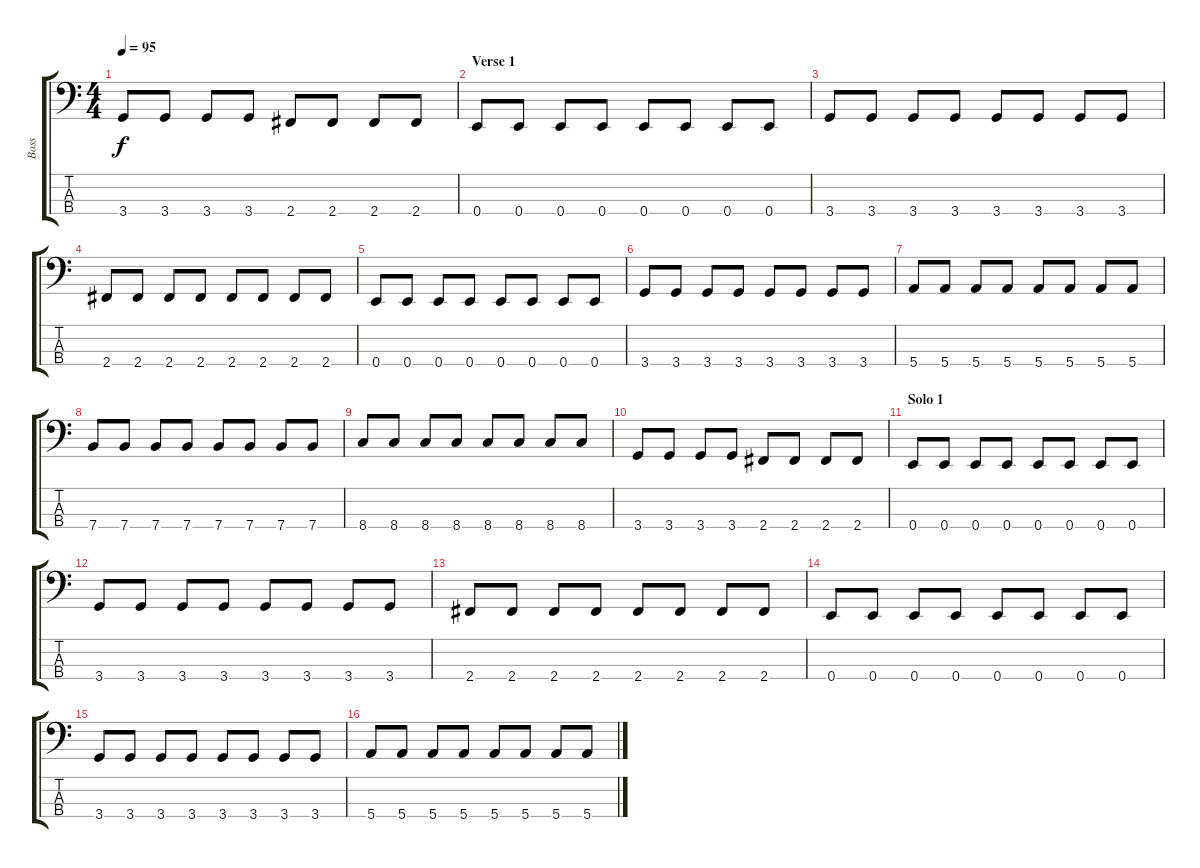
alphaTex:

\track ("Bass" "Bass") {instrument electricbassfinger}
\staff {score tabs}
\tuning (G2 D2 A1 E1) {hide}
\ts (4 4)
\tempo 95
\clef f4
\ks c
3.4.8{dy f} 3.4.8 3.4.8 3.4.8 2.4.8 2.4.8 2.4.8 2.4.8 |
\section ("" "Verse 1")
0.4.8 0.4.8 0.4.8 0.4.8 0.4.8 0.4.8 0.4.8 0.4.8 |
3.4.8 3.4.8 3.4.8 3.4.8 3.4.8 3.4.8 3.4.8 3.4.8 |
2.4.8 2.4.8 2.4.8 2.4.8 2.4.8 2.4.8 2.4.8 2.4.8 |
0.4.8 0.4.8 0.4.8 0.4.8 0.4.8 0.4.8 0.4.8 0.4.8 |
3.4.8 3.4.8 3.4.8 3.4.8 3.4.8 3.4.8 3.4.8 3.4.8 |
5.4.8 5.4.8 5.4.8 5.4.8 5.4.8 5.4.8 5.4.8 5.4.8 |
7.4.8 7.4.8 7.4.8 7.4.8 7.4.8 7.4.8 7.4.8 7.4.8 |
8.4.8 8.4.8 8.4.8 8.4.8 8.4.8 8.4.8 8.4.8 8.4.8 |
3.4.8 3.4.8 3.4.8 3.4.8 2.4.8 2.4.8 2.4.8 2.4.8 |
\section ("" "Solo 1")
0.4.8 0.4.8 0.4.8 0.4.8 0.4.8 0.4.8 0.4.8 0.4.8 |
3.4.8 3.4.8 3.4.8 3.4.8 3.4.8 3.4.8 3.4.8 3.4.8 |
2.4.8 2.4.8 2.4.8 2.4.8 2.4.8 2.4.8 2.4.8 2.4.8 |
0.4.8 0.4.8 0.4.8 0.4.8 0.4.8 0.4.8 0.4.8 0.4.8 |
3.4.8 3.4.8 3.4.8 3.4.8 3.4.8 3.4.8 3.4.8 3.4.8 |
5.4.8 5.4.8 5.4.8 5.4.8 5.4.8 5.4.8 5.4.8 5.4.8
